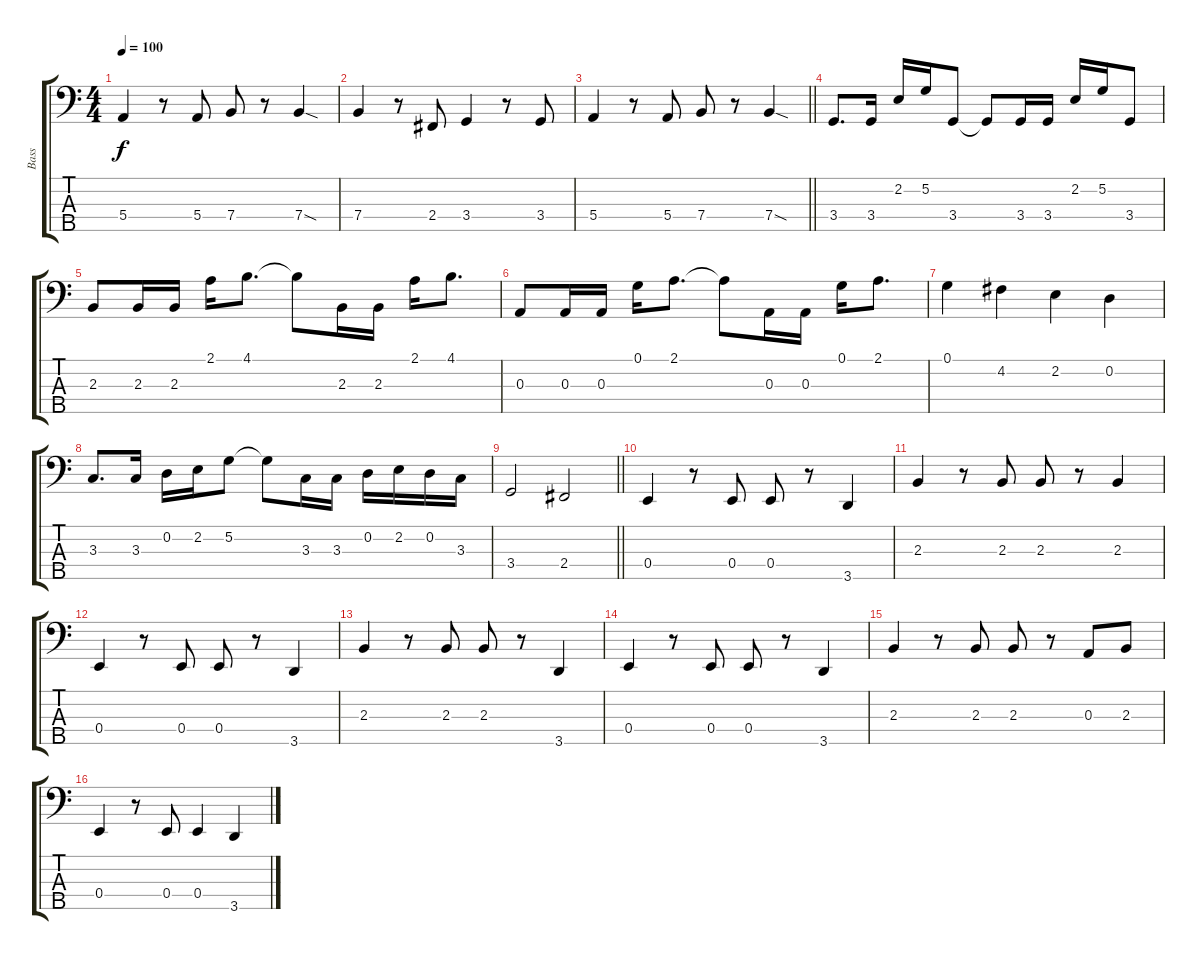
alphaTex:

\track ("Bass" "Bass") {instrument electricbassfinger}
\staff {score tabs}
\tuning (G2 D2 A1 E1 B0) {hide}
\ts (4 4)
\tempo 100
\clef f4
\ks c
5.4.4{dy f} r.8 5.4.8 7.4.8 r.8 7.4{sod}.4 |
7.4.4 r.8 2.4.8 3.4.4 r.8 3.4.8 |
\barLineRight lightlight
5.4.4 r.8 5.4.8 7.4.8 r.8 7.4{sod}.4 |
3.4.8{d} 3.4.16 2.2.16 5.2.16 3.4.8 3.4{t}.8 3.4.16 3.4.16 2.2.16 5.2.16 3.4.8 |
2.3.8 2.3.16 2.3.16 2.1.16 4.1.8{d} 4.1{t}.8 2.3.16 2.3.16 2.1.16 4.1.8{d} |
0.3.8 0.3.16 0.3.16 0.1.16 2.1.8{d} 2.1{t}.8 0.3.16 0.3.16 0.1.16 2.1.8{d} |
0.1.4 4.2.4 2.2.4 0.2.4 |
3.3.8{d} 3.3.16 0.2.16 2.2.16 5.2.8 5.2{t}.8 3.3.16 3.3.16 0.2.16 2.2.16 0.2.16 3.3.16 |
\barLineRight lightlight
3.4.2 2.4.2 |
0.4.4 r.8 0.4.8 0.4.8 r.8 3.5.4 |
2.3.4 r.8 2.3.8 2.3.8 r.8 2.3.4 |
0.4.4 r.8 0.4.8 0.4.8 r.8 3.5.4 |
2.3.4 r.8 2.3.8 2.3.8 r.8 3.5.4 |
0.4.4 r.8 0.4.8 0.4.8 r.8 3.5.4 |
2.3.4 r.8 2.3.8 2.3.8 r.8 0.3.8 2.3.8 |
0.4.4 r.8 0.4.8 0.4.4 3.5.4
